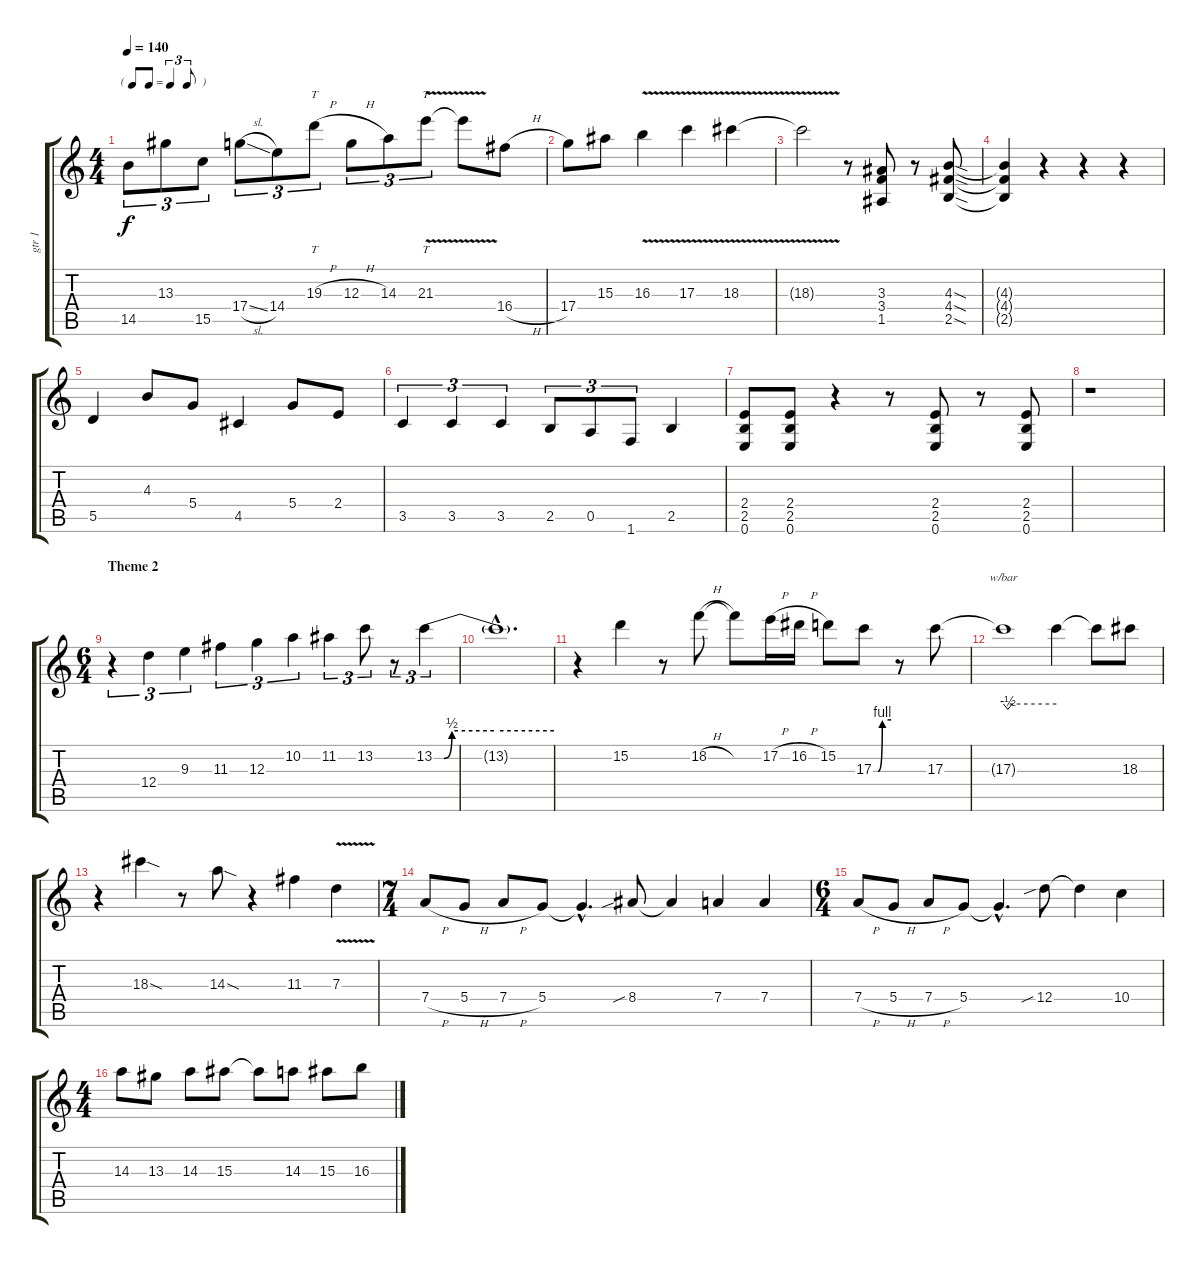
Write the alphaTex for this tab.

\track ("gtr 1" "gtr 1") {instrument distortionguitar}
\staff {score tabs}
\tuning (E4 B3 G3 D3 A2 E2) {hide}
\ts (4 4)
\tf triplet8th
\tempo 140
\clef g2
\ks c
14.5.8{tu (3 2) dy f} 13.3.8{tu (3 2)} 15.5.8{tu (3 2)} 17.4{sl}.8{tu (3 2)} 14.4.8{tu (3 2)} 19.3{h}.8{tt tu (3 2)} 12.3{h}.8{tu (3 2)} 14.3.8{tu (3 2)} 21.3{v}.8{tt tu (3 2)} 21.3{t}.8 16.4{h}.8 |
17.4.8 15.3.8 16.3{v}.4 17.3{v}.4 18.3{v}.4 |
18.3{t}.2 r.8 (3.3 3.4 1.5).8 r.8 (4.3{sod} 4.4{sod} 2.5{sod}).8 |
(4.3{t} 4.4{t} 2.5{t}).4 r.4 r.4 r.4 |
5.5.4 4.3.8 5.4.8 4.5.4 5.4.8 2.4.8 |
3.5.4{tu (3 2)} 3.5.4{tu (3 2)} 3.5.4{tu (3 2)} 2.5.8{tu (3 2)} 0.5.8{tu (3 2)} 1.6.8{tu (3 2)} 2.5.4 |
(2.4 2.5 0.6).8 (2.4 2.5 0.6).8 r.4 r.8 (2.4 2.5 0.6).8 r.8 (2.4 2.5 0.6).8 |
r.1 |
\ts (6 4)
\section ("" "Theme 2")
r.4{tu (3 2)} 12.4.4{tu (3 2)} 9.3.4{tu (3 2)} 11.3.4{tu (3 2)} 12.3.4{tu (3 2)} 10.2.4{tu (3 2)} 11.2.4{tu (3 2)} 13.2.8{tu (3 2)} r.8{tu (3 2)} 13.2{be (custom 0 0 5 0 9 2 30 2 60 2)}.4{tu (3 2)} |
13.2{hac t}.1{d} |
r.4 15.2.4 r.8 18.2{h}.8 18.2{t}.8 17.2{h}.16 16.2{h}.16 15.2.8 17.3{be (custom 0 0 12 0 15 0 30 4 60 4)}.8 r.8 17.3.8 |
17.3{t}.1{tbe (custom default 0 0 5 -2 10 0 60 0)} 17.3{t}.4 17.3{t}.8 18.3.8 |
r.4 18.3{sod}.4 r.8 14.3{sod}.8 r.4 11.3.4 7.3{v}.4 |
\ts (7 4)
7.4{h}.8 5.4{h}.8 7.4{h}.8 5.4.8 5.4{hac t}.4{d} 8.4{sib}.8 8.4{t}.4 7.4.4 7.4.4 |
\ts (6 4)
7.4{h}.8 5.4{h}.8 7.4{h}.8 5.4.8 5.4{hac t}.4{d} 12.4{sib}.8 12.4{t}.4 10.4.4 |
\ts (4 4)
14.3.8 13.3.8 14.3.8 15.3.8 15.3{t}.8 14.3.8 15.3.8 16.3.8
